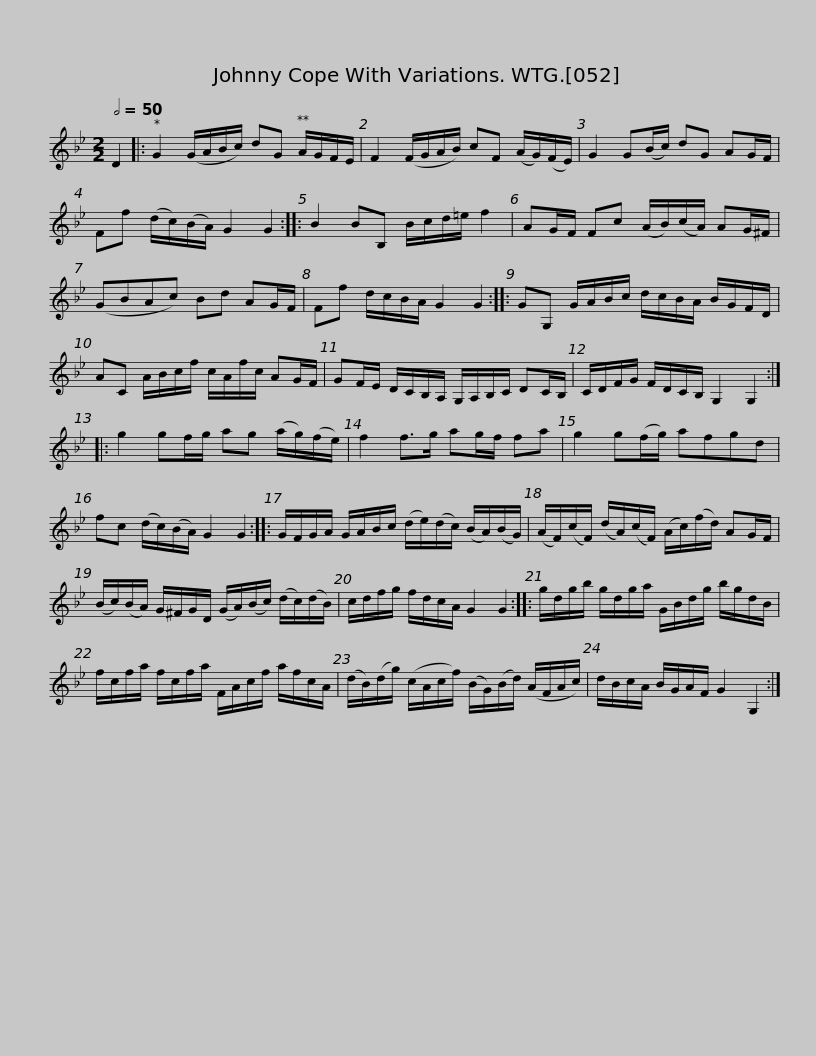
X:1
L:1/8
Q:1/2=50
M:2/2
I:linebreak $
K:Gmin
V:1 treble
V:1
 D2 |: G2 (G/A/B/c/) dG A/G/F/E/ | F2 (F/G/A/B/) cF (A/G/)(F/E/) | G2 G(B/c/) dG AG/F/ | Ff (d/c/)(B/A/) G2 G2 ::$ %5
 B2 BB, B/c/d/=e/ f2 | AG/F/ Fc (A/B/)(c/A/) AG/^F/ | (GBAc) Bd AG/F/ | Ff d/c/B/A/ G2 G2 ::$ GG, G/A/B/c/ d/c/B/A/ B/G/F/D/ | %10
 AC A/B/c/f/ c/A/f/c/ AG/F/ | GF/E/ D/C/B,/A,/ G,/A,/B,/C/ DC/B,/ |$ C/D/F/G/ F/D/C/B,/ G,2 G,2 :: g2 gf/g/ ag (a/g/)(f/e/) | f2 f>g ag/f/ fa | %15
 g2 g(f/g/) afgd |$ fc (d/c/)(B/A/) G2 G2 :: G/F/G/A/ G/A/B/c/ (d/e/)(d/c/) (B/A/)(B/G/) | (A/F/)(c/F/) (d/A/)(c/F/) (A/c/)(f/d/) AG/F/ |$ (B/c/)(B/A/) G/^F/G/D/ (G/A/)(B/c/) (d/c/)(d/B/) | %20
 c/d/f/g/ f/d/c/A/ G2 G2 :: g/d/g/b/ g/d/g/a/ G/B/d/g/ b/g/d/B/ |$ f/c/f/a/ f/c/f/a/ F/A/c/f/ a/f/c/A/ | (d/B/)(d/g/) (c/A/c/f/) (B/G/)(B/d/) (A/F/A/c/) | d/B/c/A/ B/G/A/F/ G2 G,2 :| %25
